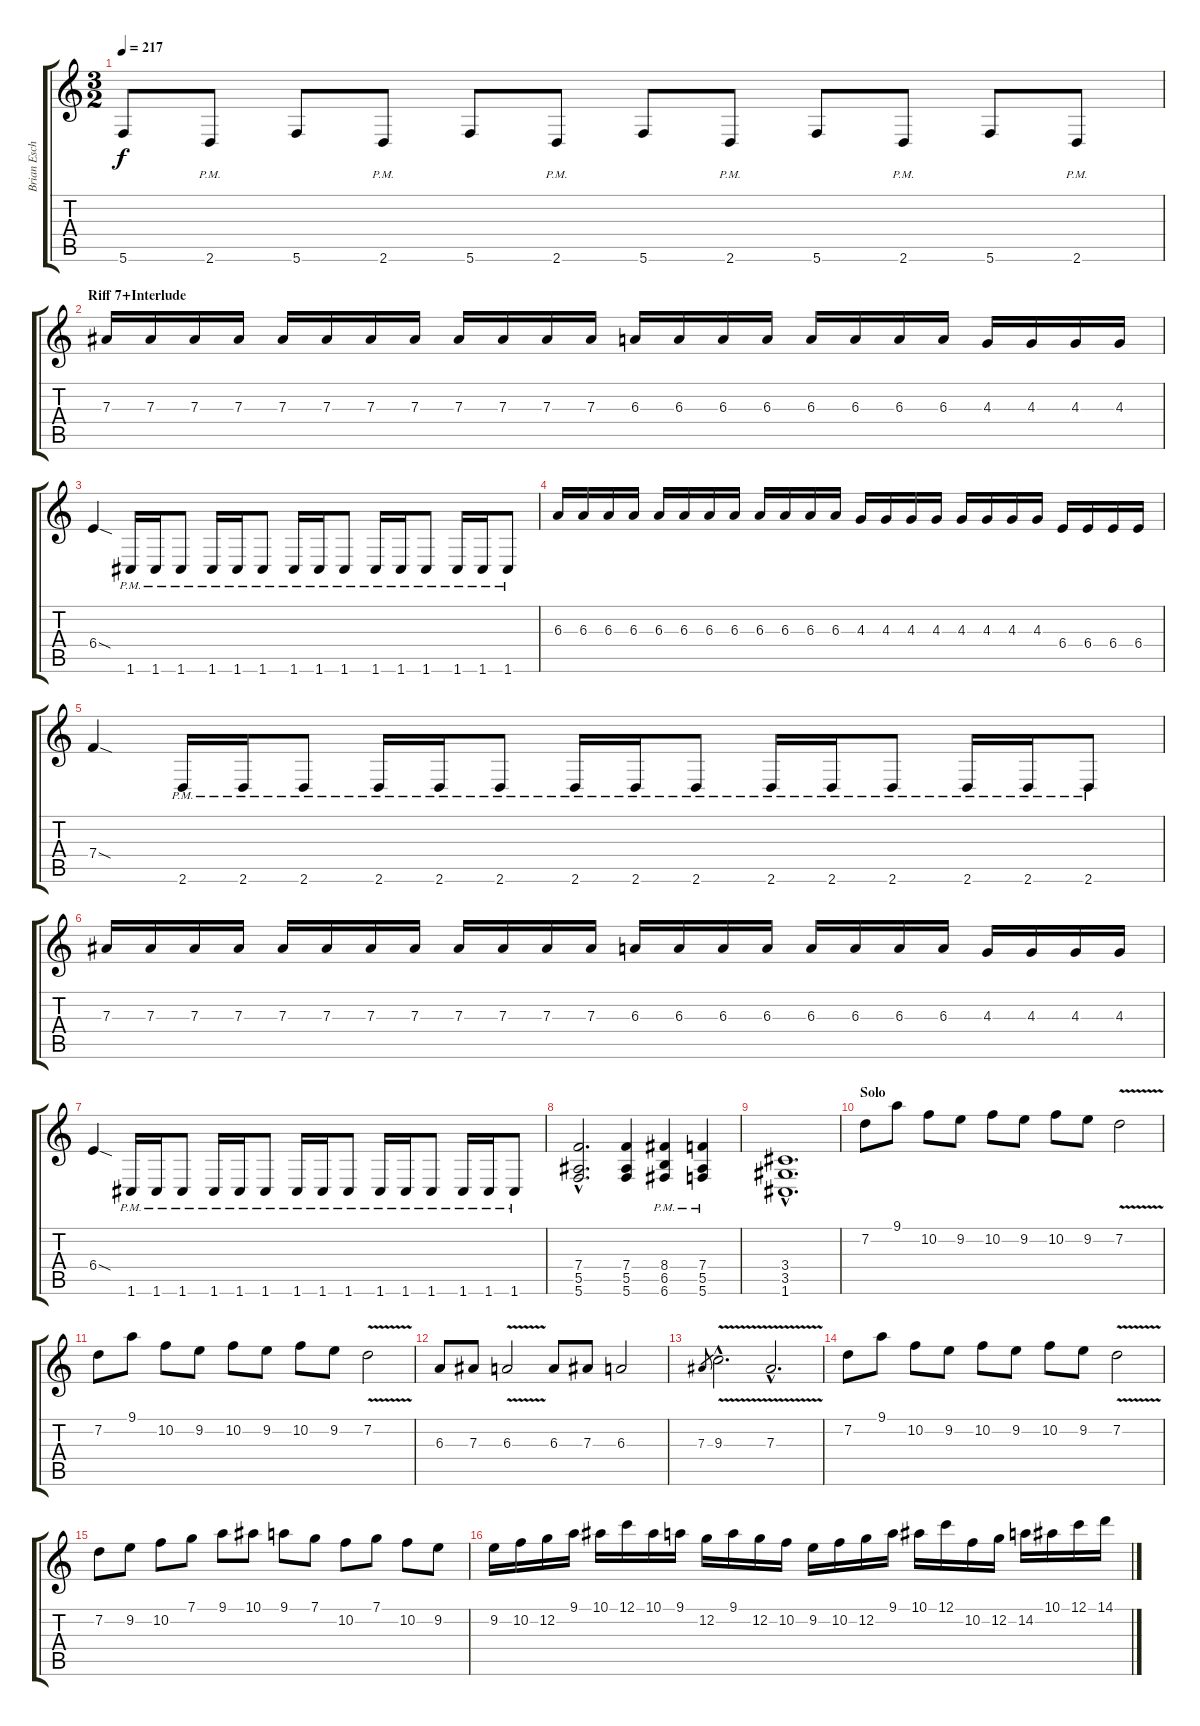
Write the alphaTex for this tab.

\track ("Brian Eschbach (Lead Guitar)" "Brian Esch") {instrument distortionguitar}
\staff {score tabs}
\tuning (C4 G3 Eb3 Bb2 F2 C2) {hide}
\ts (3 2)
\tempo 217
\clef g2
\ks c
5.6.8{dy f} 2.6{pm}.8 5.6.8 2.6{pm}.8 5.6.8 2.6{pm}.8 5.6.8 2.6{pm}.8 5.6.8 2.6{pm}.8 5.6.8 2.6{pm}.8 |
\section ("" "Riff 7+Interlude")
7.3.16 7.3.16 7.3.16 7.3.16 7.3.16 7.3.16 7.3.16 7.3.16 7.3.16 7.3.16 7.3.16 7.3.16 6.3.16 6.3.16 6.3.16 6.3.16 6.3.16 6.3.16 6.3.16 6.3.16 4.3.16 4.3.16 4.3.16 4.3.16 |
6.4{sod}.4 1.6{pm}.16 1.6{pm}.16 1.6{pm}.8 1.6{pm}.16 1.6{pm}.16 1.6{pm}.8 1.6{pm}.16 1.6{pm}.16 1.6{pm}.8 1.6{pm}.16 1.6{pm}.16 1.6{pm}.8 1.6{pm}.16 1.6{pm}.16 1.6{pm}.8 |
6.3.16 6.3.16 6.3.16 6.3.16 6.3.16 6.3.16 6.3.16 6.3.16 6.3.16 6.3.16 6.3.16 6.3.16 4.3.16 4.3.16 4.3.16 4.3.16 4.3.16 4.3.16 4.3.16 4.3.16 6.4.16 6.4.16 6.4.16 6.4.16 |
7.4{sod}.4 2.6{pm}.16 2.6{pm}.16 2.6{pm}.8 2.6{pm}.16 2.6{pm}.16 2.6{pm}.8 2.6{pm}.16 2.6{pm}.16 2.6{pm}.8 2.6{pm}.16 2.6{pm}.16 2.6{pm}.8 2.6{pm}.16 2.6{pm}.16 2.6{pm}.8 |
7.3.16 7.3.16 7.3.16 7.3.16 7.3.16 7.3.16 7.3.16 7.3.16 7.3.16 7.3.16 7.3.16 7.3.16 6.3.16 6.3.16 6.3.16 6.3.16 6.3.16 6.3.16 6.3.16 6.3.16 4.3.16 4.3.16 4.3.16 4.3.16 |
6.4{sod}.4 1.6{pm}.16 1.6{pm}.16 1.6{pm}.8 1.6{pm}.16 1.6{pm}.16 1.6{pm}.8 1.6{pm}.16 1.6{pm}.16 1.6{pm}.8 1.6{pm}.16 1.6{pm}.16 1.6{pm}.8 1.6{pm}.16 1.6{pm}.16 1.6{pm}.8 |
(7.4{hac} 5.5{hac} 5.6{hac}).2{d} (7.4 5.5 5.6).4 (8.4{pm} 6.5{pm} 6.6{pm}).4 (7.4{pm} 5.5{pm} 5.6{pm}).4 |
(3.4{hac} 3.5{hac} 1.6{hac}).1{d} |
\section ("" "Solo")
7.2.8{balance 8} 9.1.8 10.2.8 9.2.8 10.2.8 9.2.8 10.2.8 9.2.8 7.2{v}.2 |
7.2.8{balance 8} 9.1.8 10.2.8 9.2.8 10.2.8 9.2.8 10.2.8 9.2.8 7.2{v}.2 |
6.3.8 7.3.8 6.3{v}.2 6.3.8 7.3.8 6.3.2 |
7.3.8{gr} 9.3{v hac}.2{d} 7.3{v hac}.2{d} |
7.2.8{balance 8} 9.1.8 10.2.8 9.2.8 10.2.8 9.2.8 10.2.8 9.2.8 7.2{v}.2 |
7.2.8 9.2.8 10.2.8 7.1.8 9.1.8 10.1.8 9.1.8 7.1.8 10.2.8 7.1.8 10.2.8 9.2.8 |
9.2.16 10.2.16 12.2.16 9.1.16 10.1.16 12.1.16 10.1.16 9.1.16 12.2.16 9.1.16 12.2.16 10.2.16 9.2.16 10.2.16 12.2.16 9.1.16 10.1.16 12.1.16 10.2.16 12.2.16 14.2.16 10.1.16 12.1.16 14.1.16
